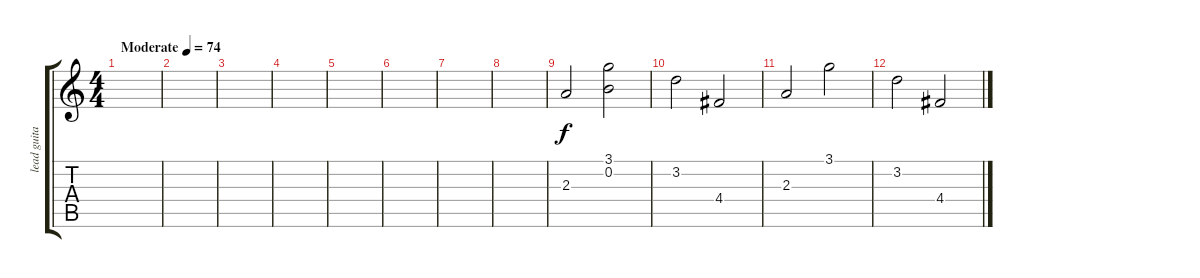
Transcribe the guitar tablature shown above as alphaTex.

\track ("lead guitar" "lead guita") {instrument electricguitarclean}
\staff {score tabs}
\tuning (E4 B3 G3 D3 A2 E2) {hide}
\ts (4 4)
\tempo (74 "Moderate")
\clef g2
\ks c
|
|
|
|
|
|
|
|
2.3.2 (3.1 0.2).2 |
3.2.2 4.4.2 |
2.3.2 3.1.2 |
3.2.2 4.4.2
